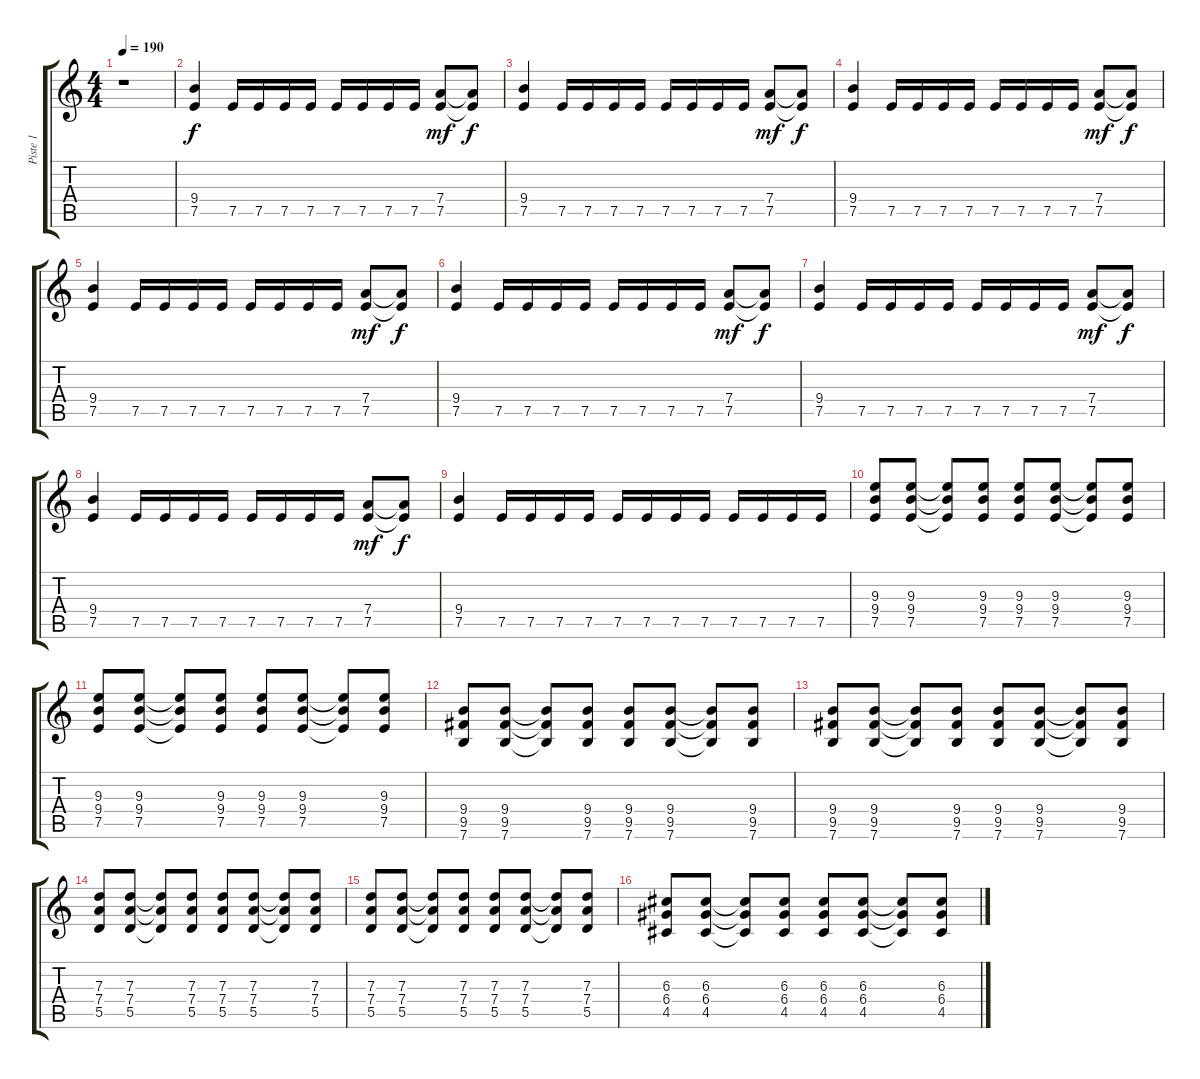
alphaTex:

\track ("Piste 1" "Piste 1") {instrument overdrivenguitar}
\staff {score tabs}
\tuning (E4 B3 G3 D3 A2 E2) {hide}
\ts (4 4)
\tempo 190
\clef g2
\ks c
r.1{dy f instrument overdrivenguitar} |
(9.4 7.5).4 7.5.16 7.5.16 7.5.16 7.5.16 7.5.16 7.5.16 7.5.16 7.5.16 (7.4 7.5).8{dy mf} (7.4{t} 7.5{t}).8{dy f} |
(9.4 7.5).4 7.5.16 7.5.16 7.5.16 7.5.16 7.5.16 7.5.16 7.5.16 7.5.16 (7.4 7.5).8{dy mf} (7.4{t} 7.5{t}).8{dy f} |
(9.4 7.5).4 7.5.16 7.5.16 7.5.16 7.5.16 7.5.16 7.5.16 7.5.16 7.5.16 (7.4 7.5).8{dy mf} (7.4{t} 7.5{t}).8{dy f} |
(9.4 7.5).4 7.5.16 7.5.16 7.5.16 7.5.16 7.5.16 7.5.16 7.5.16 7.5.16 (7.4 7.5).8{dy mf} (7.4{t} 7.5{t}).8{dy f} |
(9.4 7.5).4 7.5.16 7.5.16 7.5.16 7.5.16 7.5.16 7.5.16 7.5.16 7.5.16 (7.4 7.5).8{dy mf} (7.4{t} 7.5{t}).8{dy f} |
(9.4 7.5).4 7.5.16 7.5.16 7.5.16 7.5.16 7.5.16 7.5.16 7.5.16 7.5.16 (7.4 7.5).8{dy mf} (7.4{t} 7.5{t}).8{dy f} |
(9.4 7.5).4 7.5.16 7.5.16 7.5.16 7.5.16 7.5.16 7.5.16 7.5.16 7.5.16 (7.4 7.5).8{dy mf} (7.4{t} 7.5{t}).8{dy f} |
(9.4 7.5).4 7.5.16 7.5.16 7.5.16 7.5.16 7.5.16 7.5.16 7.5.16 7.5.16 7.5.16 7.5.16 7.5.16 7.5.16 |
(9.3 9.4 7.5).8 (9.3 9.4 7.5).8 (9.3{t} 9.4{t} 7.5{t}).8 (9.3 9.4 7.5).8 (9.3 9.4 7.5).8 (9.3 9.4 7.5).8 (9.3{t} 9.4{t} 7.5{t}).8 (9.3 9.4 7.5).8 |
(9.3 9.4 7.5).8 (9.3 9.4 7.5).8 (9.3{t} 9.4{t} 7.5{t}).8 (9.3 9.4 7.5).8 (9.3 9.4 7.5).8 (9.3 9.4 7.5).8 (9.3{t} 9.4{t} 7.5{t}).8 (9.3 9.4 7.5).8 |
(9.4 9.5 7.6).8 (9.4 9.5 7.6).8 (9.4{t} 9.5{t} 7.6{t}).8 (9.4 9.5 7.6).8 (9.4 9.5 7.6).8 (9.4 9.5 7.6).8 (9.4{t} 9.5{t} 7.6{t}).8 (9.4 9.5 7.6).8 |
(9.4 9.5 7.6).8 (9.4 9.5 7.6).8 (9.4{t} 9.5{t} 7.6{t}).8 (9.4 9.5 7.6).8 (9.4 9.5 7.6).8 (9.4 9.5 7.6).8 (9.4{t} 9.5{t} 7.6{t}).8 (9.4 9.5 7.6).8 |
(7.3 7.4 5.5).8 (7.3 7.4 5.5).8 (7.3{t} 7.4{t} 5.5{t}).8 (7.3 7.4 5.5).8 (7.3 7.4 5.5).8 (7.3 7.4 5.5).8 (7.3{t} 7.4{t} 5.5{t}).8 (7.3 7.4 5.5).8 |
(7.3 7.4 5.5).8 (7.3 7.4 5.5).8 (7.3{t} 7.4{t} 5.5{t}).8 (7.3 7.4 5.5).8 (7.3 7.4 5.5).8 (7.3 7.4 5.5).8 (7.3{t} 7.4{t} 5.5{t}).8 (7.3 7.4 5.5).8 |
(6.3 6.4 4.5).8 (6.3 6.4 4.5).8 (6.3{t} 6.4{t} 4.5{t}).8 (6.3 6.4 4.5).8 (6.3 6.4 4.5).8 (6.3 6.4 4.5).8 (6.3{t} 6.4{t} 4.5{t}).8 (6.3 6.4 4.5).8
